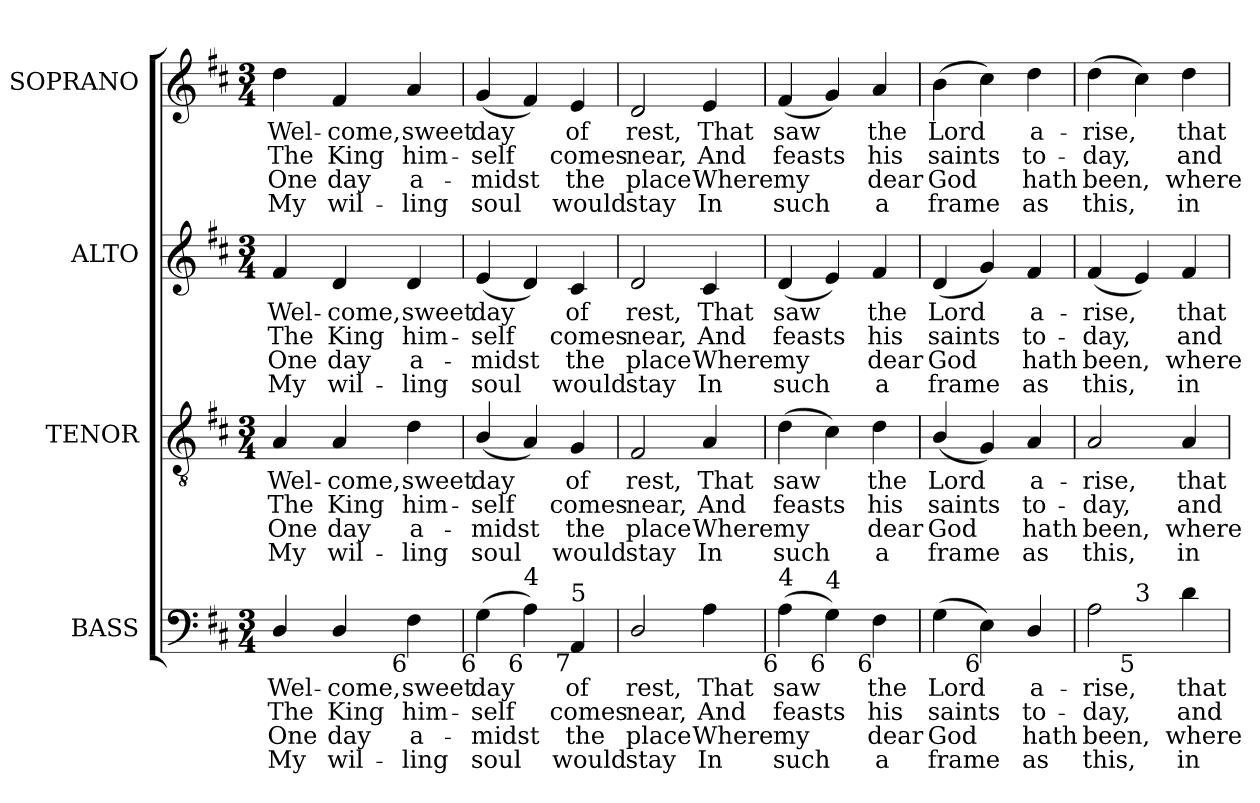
**kern	**text	**text	**text	**text	**kern	**text	**text	**text	**text	**kern	**text	**text	**text	**text	**kern	**text	**text	**text	**text
*part4	*part4	*part4	*part4	*part4	*part3	*part3	*part3	*part3	*part3	*part2	*part2	*part2	*part2	*part2	*part1	*part1	*part1	*part1	*part1
*staff4	*staff4	*staff4	*staff4	*staff4	*staff3	*staff3	*staff3	*staff3	*staff3	*staff2	*staff2	*staff2	*staff2	*staff2	*staff1	*staff1	*staff1	*staff1	*staff1
*I"BASS	*	*	*	*	*I"TENOR	*	*	*	*	*I"ALTO	*	*	*	*	*I"SOPRANO	*	*	*	*
*I'B.	*	*	*	*	*I'T.	*	*	*	*	*I'A.	*	*	*	*	*I'S.	*	*	*	*
!!LO:PB:g=z
*clefF4	*	*	*	*	*clefGv2	*	*	*	*	*clefG2	*	*	*	*	*clefG2	*	*	*	*
*	*	*	*	*	*ITrd7c12	*	*	*	*	*	*	*	*	*	*	*	*	*	*
*k[f#c#]	*	*	*	*	*k[f#c#]	*	*	*	*	*k[f#c#]	*	*	*	*	*k[f#c#]	*	*	*	*
*D:	*	*	*	*	*D:	*	*	*	*	*D:	*	*	*	*	*D:	*	*	*	*
*M3/4	*	*	*	*	*M3/4	*	*	*	*	*M3/4	*	*	*	*	*M3/4	*	*	*	*
=1	=1	=1	=1	=1	=1	=1	=1	=1	=1	=1	=1	=1	=1	=1	=1	=1	=1	=1	=1
!	!LO:LY:b:color=#000000	!LO:LY:b:color=#000000	!LO:LY:b:color=#000000	!LO:LY:b:color=#000000	!	!	!	!	!	!	!	!	!	!	!	!	!	!	!
!	!	!	!	!	!	!LO:LY:b:color=#000000	!LO:LY:b:color=#000000	!LO:LY:b:color=#000000	!LO:LY:b:color=#000000	!	!	!	!	!	!	!	!	!	!
!	!	!	!	!	!	!	!	!	!	!	!LO:LY:b:color=#000000	!LO:LY:b:color=#000000	!LO:LY:b:color=#000000	!LO:LY:b:color=#000000	!	!	!	!	!
!	!	!	!	!	!	!	!	!	!	!	!	!	!	!	!	!LO:LY:b:color=#000000	!LO:LY:b:color=#000000	!LO:LY:b:color=#000000	!LO:LY:b:color=#000000
4Di/	Wel-	The	One	My	4AAi/	Wel-	The	One	My	4f#i/	Wel-	The	One	My	4ddi\	Wel-	The	One	My
!	!LO:LY:b:color=#000000	!LO:LY:b:color=#000000	!LO:LY:b:color=#000000	!LO:LY:b:color=#000000	!	!	!	!	!	!	!	!	!	!	!	!	!	!	!
!	!	!	!	!	!	!LO:LY:b:color=#000000	!LO:LY:b:color=#000000	!LO:LY:b:color=#000000	!LO:LY:b:color=#000000	!	!	!	!	!	!	!	!	!	!
!	!	!	!	!	!	!	!	!	!	!	!LO:LY:b:color=#000000	!LO:LY:b:color=#000000	!LO:LY:b:color=#000000	!LO:LY:b:color=#000000	!	!	!	!	!
!	!	!	!	!	!	!	!	!	!	!	!	!	!	!	!	!LO:LY:b:color=#000000	!LO:LY:b:color=#000000	!LO:LY:b:color=#000000	!LO:LY:b:color=#000000
4Di/	-come,	King	day	wil-	4AAi/	-come,	King	day	wil-	4di/	-come,	King	day	wil-	4f#i/	-come,	King	day	wil-
!	!LO:LY:b:color=#000000	!LO:LY:b:color=#000000	!LO:LY:b:color=#000000	!LO:LY:b:color=#000000	!	!	!	!	!	!	!	!	!	!	!	!	!	!	!
!	!	!	!	!	!	!LO:LY:b:color=#000000	!LO:LY:b:color=#000000	!LO:LY:b:color=#000000	!LO:LY:b:color=#000000	!	!	!	!	!	!	!	!	!	!
!	!	!	!	!	!	!	!	!	!	!	!LO:LY:b:color=#000000	!LO:LY:b:color=#000000	!LO:LY:b:color=#000000	!LO:LY:b:color=#000000	!	!	!	!	!
!LO:TX:b:rj:t=6	!	!	!	!	!	!	!	!	!	!	!	!	!	!	!	!	!	!	!
!	!	!	!	!	!	!	!	!	!	!	!	!	!	!	!	!LO:LY:b:color=#000000	!LO:LY:b:color=#000000	!LO:LY:b:color=#000000	!LO:LY:b:color=#000000
4F#i\	sweet	him-	-a-	-ling	4Di\	sweet	him-	-a-	-ling	4di/	sweet	him-	-a-	-ling	4ai/	sweet	him-	-a-	-ling
=2	=2	=2	=2	=2	=2	=2	=2	=2	=2	=2	=2	=2	=2	=2	=2	=2	=2	=2	=2
!	!LO:LY:b:color=#000000	!LO:LY:b:color=#000000	!LO:LY:b:color=#000000	!LO:LY:b:color=#000000	!	!	!	!	!	!	!	!	!	!	!	!	!	!	!
!	!	!	!	!	!	!LO:LY:b:color=#000000	!LO:LY:b:color=#000000	!LO:LY:b:color=#000000	!LO:LY:b:color=#000000	!	!	!	!	!	!	!	!	!	!
!	!	!	!	!	!	!	!	!	!	!	!LO:LY:b:color=#000000	!LO:LY:b:color=#000000	!LO:LY:b:color=#000000	!LO:LY:b:color=#000000	!	!	!	!	!
!LO:TX:b:rj:t=6	!	!	!	!	!	!	!	!	!	!	!	!	!	!	!	!	!	!	!
!	!	!	!	!	!	!	!	!	!	!	!	!	!	!	!	!LO:LY:b:color=#000000	!LO:LY:b:color=#000000	!LO:LY:b:color=#000000	!LO:LY:b:color=#000000
(4Gi\	day	-self	midst	soul	(4BBi/	day	-self	midst	soul	(4ei/	day	-self	midst	soul	(4gi/	day	-self	midst	soul
!LO:TX:b:rj:t=6	!	!	!	!	!	!	!	!	!	!	!	!	!	!	!	!	!	!	!
!LO:TX:t=4	!	!	!	!	!	!	!	!	!	!	!	!	!	!	!	!	!	!	!
4Ai\)	.	.	.	.	4AAi/)	.	.	.	.	4di/)	.	.	.	.	4f#i/)	.	.	.	.
!	!LO:LY:b:color=#000000	!LO:LY:b:color=#000000	!LO:LY:b:color=#000000	!LO:LY:b:color=#000000	!	!	!	!	!	!	!	!	!	!	!	!	!	!	!
!	!	!	!	!	!	!LO:LY:b:color=#000000	!LO:LY:b:color=#000000	!LO:LY:b:color=#000000	!LO:LY:b:color=#000000	!	!	!	!	!	!	!	!	!	!
!	!	!	!	!	!	!	!	!	!	!	!LO:LY:b:color=#000000	!LO:LY:b:color=#000000	!LO:LY:b:color=#000000	!LO:LY:b:color=#000000	!	!	!	!	!
!LO:TX:b:rj:t=7	!	!	!	!	!	!	!	!	!	!	!	!	!	!	!	!	!	!	!
!LO:TX:t=5	!	!	!	!	!	!	!	!	!	!	!	!	!	!	!	!	!	!	!
!	!	!	!	!	!	!	!	!	!	!	!	!	!	!	!	!LO:LY:b:color=#000000	!LO:LY:b:color=#000000	!LO:LY:b:color=#000000	!LO:LY:b:color=#000000
4AAi/	of	comes	the	would	4GGi/	of	comes	the	would	4c#i/	of	comes	the	would	4ei/	of	comes	the	would
=3	=3	=3	=3	=3	=3	=3	=3	=3	=3	=3	=3	=3	=3	=3	=3	=3	=3	=3	=3
!	!LO:LY:b:color=#000000	!LO:LY:b:color=#000000	!LO:LY:b:color=#000000	!LO:LY:b:color=#000000	!	!	!	!	!	!	!	!	!	!	!	!	!	!	!
!	!	!	!	!	!	!LO:LY:b:color=#000000	!LO:LY:b:color=#000000	!LO:LY:b:color=#000000	!LO:LY:b:color=#000000	!	!	!	!	!	!	!	!	!	!
!	!	!	!	!	!	!	!	!	!	!	!LO:LY:b:color=#000000	!LO:LY:b:color=#000000	!LO:LY:b:color=#000000	!LO:LY:b:color=#000000	!	!	!	!	!
!	!	!	!	!	!	!	!	!	!	!	!	!	!	!	!	!LO:LY:b:color=#000000	!LO:LY:b:color=#000000	!LO:LY:b:color=#000000	!LO:LY:b:color=#000000
2Di/	rest,	near,	place	stay	2FF#i/	rest,	near,	place	stay	2di/	rest,	near,	place	stay	2di/	rest,	near,	place	stay
!	!LO:LY:b:color=#000000	!LO:LY:b:color=#000000	!LO:LY:b:color=#000000	!LO:LY:b:color=#000000	!	!	!	!	!	!	!	!	!	!	!	!	!	!	!
!	!	!	!	!	!	!LO:LY:b:color=#000000	!LO:LY:b:color=#000000	!LO:LY:b:color=#000000	!LO:LY:b:color=#000000	!	!	!	!	!	!	!	!	!	!
!	!	!	!	!	!	!	!	!	!	!	!LO:LY:b:color=#000000	!LO:LY:b:color=#000000	!LO:LY:b:color=#000000	!LO:LY:b:color=#000000	!	!	!	!	!
!	!	!	!	!	!	!	!	!	!	!	!	!	!	!	!	!LO:LY:b:color=#000000	!LO:LY:b:color=#000000	!LO:LY:b:color=#000000	!LO:LY:b:color=#000000
4Ai\	That	And	Where	In	4AAi/	That	And	Where	In	4c#i/	That	And	Where	In	4ei/	That	And	Where	In
=4	=4	=4	=4	=4	=4	=4	=4	=4	=4	=4	=4	=4	=4	=4	=4	=4	=4	=4	=4
!	!LO:LY:b:color=#000000	!LO:LY:b:color=#000000	!LO:LY:b:color=#000000	!LO:LY:b:color=#000000	!	!	!	!	!	!	!	!	!	!	!	!	!	!	!
!	!	!	!	!	!	!LO:LY:b:color=#000000	!LO:LY:b:color=#000000	!LO:LY:b:color=#000000	!LO:LY:b:color=#000000	!	!	!	!	!	!	!	!	!	!
!	!	!	!	!	!	!	!	!	!	!	!LO:LY:b:color=#000000	!LO:LY:b:color=#000000	!LO:LY:b:color=#000000	!LO:LY:b:color=#000000	!	!	!	!	!
!LO:TX:b:rj:t=6	!	!	!	!	!	!	!	!	!	!	!	!	!	!	!	!	!	!	!
!LO:TX:t=4	!	!	!	!	!	!	!	!	!	!	!	!	!	!	!	!	!	!	!
!	!	!	!	!	!	!	!	!	!	!	!	!	!	!	!	!LO:LY:b:color=#000000	!LO:LY:b:color=#000000	!LO:LY:b:color=#000000	!LO:LY:b:color=#000000
(4Ai\	saw	feasts	my	such	(4Di\	saw	feasts	my	such	(4di/	saw	feasts	my	such	(4f#i/	saw	feasts	my	such
!LO:TX:b:rj:t=6	!	!	!	!	!	!	!	!	!	!	!	!	!	!	!	!	!	!	!
!LO:TX:t=4	!	!	!	!	!	!	!	!	!	!	!	!	!	!	!	!	!	!	!
4Gi\)	.	.	.	.	4C#i\)	.	.	.	.	4ei/)	.	.	.	.	4gi/)	.	.	.	.
!	!LO:LY:b:color=#000000	!LO:LY:b:color=#000000	!LO:LY:b:color=#000000	!LO:LY:b:color=#000000	!	!	!	!	!	!	!	!	!	!	!	!	!	!	!
!	!	!	!	!	!	!LO:LY:b:color=#000000	!LO:LY:b:color=#000000	!LO:LY:b:color=#000000	!LO:LY:b:color=#000000	!	!	!	!	!	!	!	!	!	!
!	!	!	!	!	!	!	!	!	!	!	!LO:LY:b:color=#000000	!LO:LY:b:color=#000000	!LO:LY:b:color=#000000	!LO:LY:b:color=#000000	!	!	!	!	!
!LO:TX:b:rj:t=6	!	!	!	!	!	!	!	!	!	!	!	!	!	!	!	!	!	!	!
!	!	!	!	!	!	!	!	!	!	!	!	!	!	!	!	!LO:LY:b:color=#000000	!LO:LY:b:color=#000000	!LO:LY:b:color=#000000	!LO:LY:b:color=#000000
4F#i\	the	his	dear	a	4Di\	the	his	dear	a	4f#i/	the	his	dear	a	4ai/	the	his	dear	a
=5	=5	=5	=5	=5	=5	=5	=5	=5	=5	=5	=5	=5	=5	=5	=5	=5	=5	=5	=5
!	!LO:LY:b:color=#000000	!LO:LY:b:color=#000000	!LO:LY:b:color=#000000	!LO:LY:b:color=#000000	!	!	!	!	!	!	!	!	!	!	!	!	!	!	!
!	!	!	!	!	!	!LO:LY:b:color=#000000	!LO:LY:b:color=#000000	!LO:LY:b:color=#000000	!LO:LY:b:color=#000000	!	!	!	!	!	!	!	!	!	!
!	!	!	!	!	!	!	!	!	!	!	!LO:LY:b:color=#000000	!LO:LY:b:color=#000000	!LO:LY:b:color=#000000	!LO:LY:b:color=#000000	!	!	!	!	!
!	!	!	!	!	!	!	!	!	!	!	!	!	!	!	!	!LO:LY:b:color=#000000	!LO:LY:b:color=#000000	!LO:LY:b:color=#000000	!LO:LY:b:color=#000000
(4Gi\	Lord	saints	God	frame	(4BBi/	Lord	saints	God	frame	(4di/	Lord	saints	God	frame	(4bi\	Lord	saints	God	frame
!LO:TX:b:rj:t=6	!	!	!	!	!	!	!	!	!	!	!	!	!	!	!	!	!	!	!
4Ei\)	.	.	.	.	4GGi/)	.	.	.	.	4gi/)	.	.	.	.	4cc#i\)	.	.	.	.
!	!LO:LY:b:color=#000000	!LO:LY:b:color=#000000	!LO:LY:b:color=#000000	!LO:LY:b:color=#000000	!	!	!	!	!	!	!	!	!	!	!	!	!	!	!
!	!	!	!	!	!	!LO:LY:b:color=#000000	!LO:LY:b:color=#000000	!LO:LY:b:color=#000000	!LO:LY:b:color=#000000	!	!	!	!	!	!	!	!	!	!
!	!	!	!	!	!	!	!	!	!	!	!LO:LY:b:color=#000000	!LO:LY:b:color=#000000	!LO:LY:b:color=#000000	!LO:LY:b:color=#000000	!	!	!	!	!
!	!	!	!	!	!	!	!	!	!	!	!	!	!	!	!	!LO:LY:b:color=#000000	!LO:LY:b:color=#000000	!LO:LY:b:color=#000000	!LO:LY:b:color=#000000
4Di/	a-	to-	hath	as	4AAi/	a-	to-	hath	as	4f#i/	a-	to-	hath	as	4ddi\	a-	to-	hath	as
=6	=6	=6	=6	=6	=6	=6	=6	=6	=6	=6	=6	=6	=6	=6	=6	=6	=6	=6	=6
!	!LO:LY:b:color=#000000	!LO:LY:b:color=#000000	!LO:LY:b:color=#000000	!LO:LY:b:color=#000000	!	!	!	!	!	!	!	!	!	!	!	!	!	!	!
!	!	!	!	!	!	!LO:LY:b:color=#000000	!LO:LY:b:color=#000000	!LO:LY:b:color=#000000	!LO:LY:b:color=#000000	!	!	!	!	!	!	!	!	!	!
!	!	!	!	!	!	!	!	!	!	!	!LO:LY:b:color=#000000	!LO:LY:b:color=#000000	!LO:LY:b:color=#000000	!LO:LY:b:color=#000000	!	!	!	!	!
!LO:TX:b:rj:t=6	!	!	!	!	!	!	!	!	!	!	!	!	!	!	!	!	!	!	!
!LO:TX:t=4	!	!	!	!	!	!	!	!	!	!	!	!	!	!	!	!	!	!	!
!	!	!	!	!	!	!	!	!	!	!	!	!	!	!	!	!LO:LY:b:color=#000000	!LO:LY:b:color=#000000	!LO:LY:b:color=#000000	!LO:LY:b:color=#000000
*^	*	*	*	*	*	*	*	*	*	*	*	*	*	*	*	*	*	*	*
2Ai\	4ryy	-rise,	-day,	been,	this,	2AAi/	-rise,	-day,	been,	this,	(4f#i/	-rise,	-day,	been,	this,	(4ddi\	-rise,	-day,	been,	this,
!	!LO:TX:b:rj:t=5	!	!	!	!	!	!	!	!	!	!	!	!	!	!	!	!	!	!	!
!	!LO:TX:t=3	!	!	!	!	!	!	!	!	!	!	!	!	!	!	!	!	!	!	!
.	2ryy	.	.	.	.	.	.	.	.	.	4ei/)	.	.	.	.	4cc#i\)	.	.	.	.
!	!	!LO:LY:b:color=#000000	!LO:LY:b:color=#000000	!LO:LY:b:color=#000000	!LO:LY:b:color=#000000	!	!	!	!	!	!	!	!	!	!	!	!	!	!	!
!	!	!	!	!	!	!	!LO:LY:b:color=#000000	!LO:LY:b:color=#000000	!LO:LY:b:color=#000000	!LO:LY:b:color=#000000	!	!	!	!	!	!	!	!	!	!
!	!	!	!	!	!	!	!	!	!	!	!	!LO:LY:b:color=#000000	!LO:LY:b:color=#000000	!LO:LY:b:color=#000000	!LO:LY:b:color=#000000	!	!	!	!	!
!	!	!	!	!	!	!	!	!	!	!	!	!	!	!	!	!	!LO:LY:b:color=#000000	!LO:LY:b:color=#000000	!LO:LY:b:color=#000000	!LO:LY:b:color=#000000
4di\	.	that	and	where	in	4AAi/	that	and	where	in	4f#i/	that	and	where	in	4ddi\	that	and	where	in
*v	*v	*	*	*	*	*	*	*	*	*	*	*	*	*	*	*	*	*	*	*
=	=	=	=	=	=	=	=	=	=	=	=	=	=	=	=	=	=	=	=
*-	*-	*-	*-	*-	*-	*-	*-	*-	*-	*-	*-	*-	*-	*-	*-	*-	*-	*-	*-
